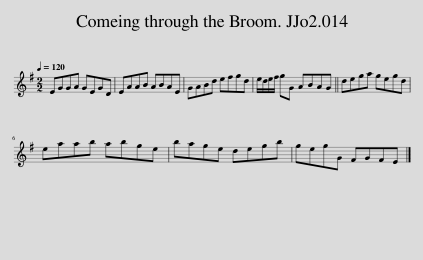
X:1
L:1/8
Q:1/4=120
M:2/2
I:linebreak $
K:Emin
V:1 treble
V:1
 EGGA GEGD | EAAB ABAE | GABd efgd | e/d/e/f/ gG ABAG || dega gegd |$ %5
 eaab abge | bage degb | gegG FGFE |] %8
